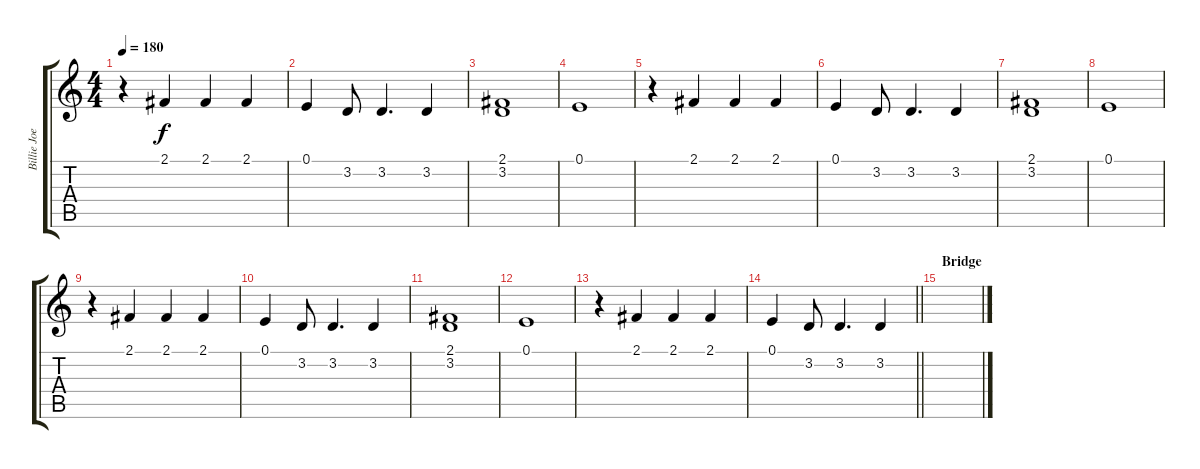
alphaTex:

\track ("Billie Joe Armstrong - Vocals" "Billie Joe") {instrument altosax}
\staff {score tabs}
\tuning (E4 B3 G3 D3 A2 E2) {hide}
\ts (4 4)
\tempo 180
\clef g2
\ks c
r.4{dy f} 2.1.4 2.1.4 2.1.4 |
0.1.4 3.2.8 3.2.4{d} 3.2.4 |
(2.1 3.2).1 |
0.1.1 |
r.4 2.1.4 2.1.4 2.1.4 |
0.1.4 3.2.8 3.2.4{d} 3.2.4 |
(2.1 3.2).1 |
0.1.1 |
r.4 2.1.4 2.1.4 2.1.4 |
0.1.4 3.2.8 3.2.4{d} 3.2.4 |
(2.1 3.2).1 |
0.1.1 |
r.4 2.1.4 2.1.4 2.1.4 |
\barLineRight lightlight
0.1.4 3.2.8 3.2.4{d} 3.2.4 |
\section ("" "Bridge")
